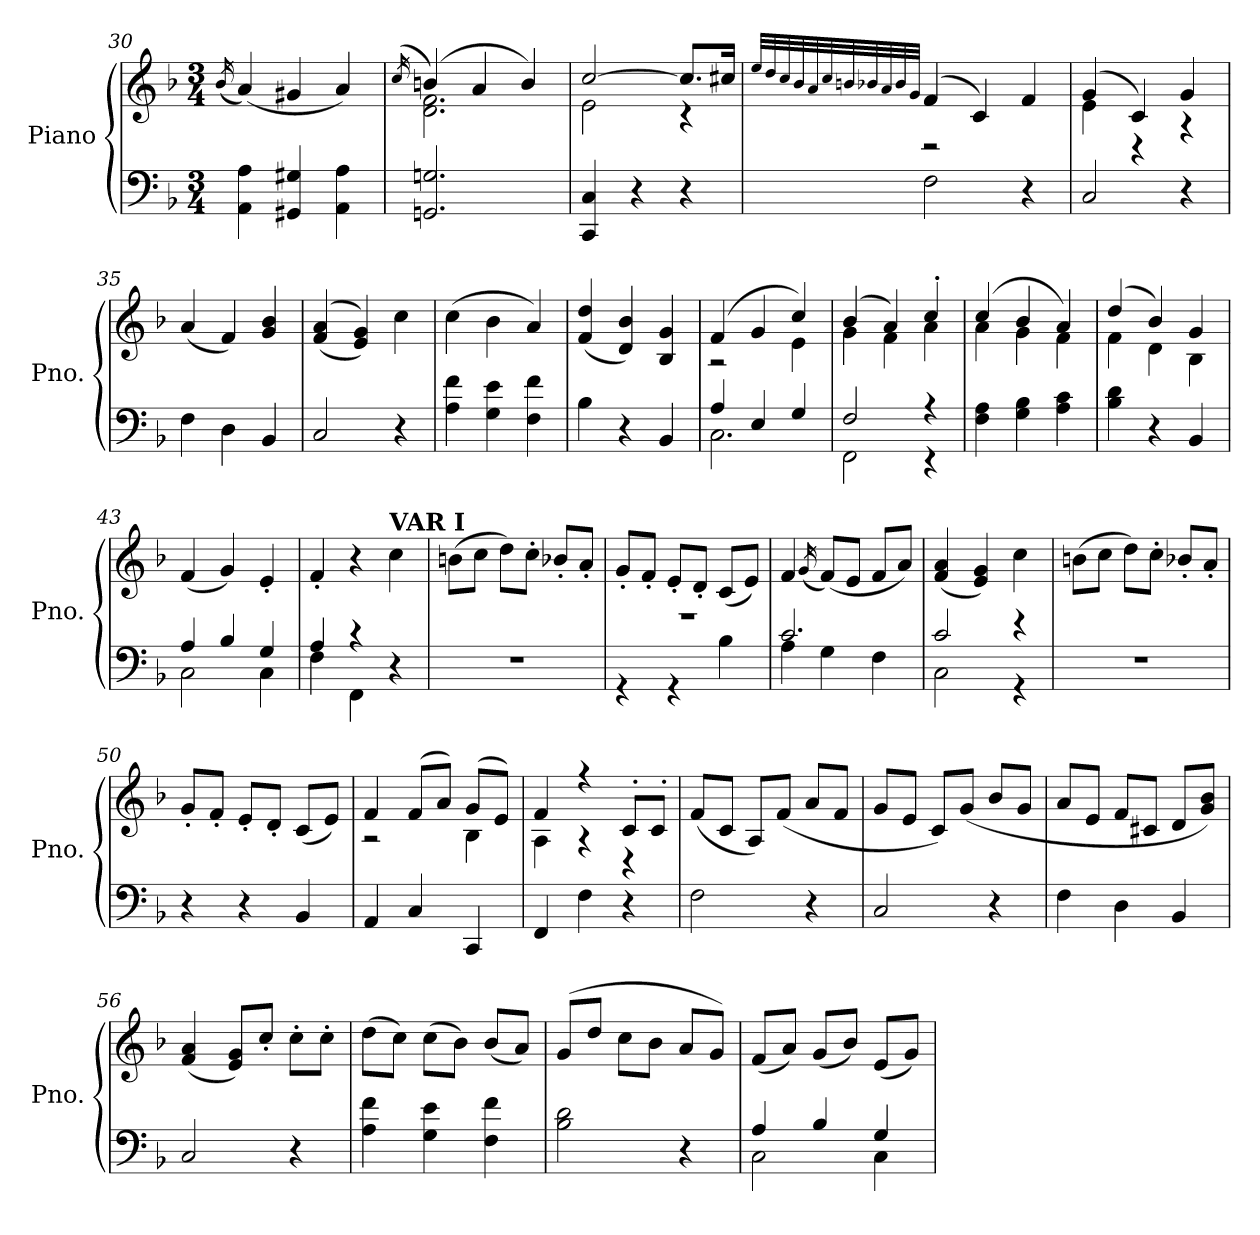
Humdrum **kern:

**kern	**kern
*part1	*part1
*staff2	*staff1
*I"Piano	*
*I'Pno.	*
*clefF4	*clefG2
*k[b-]	*k[b-]
*F:	*F:
*M3/4	*M3/4
=30	=30
.	(<16qb-/
4AA\ 4A\	(<4a/)
4GG#X/ 4G#X/	4g#X/
4AA\ 4A\	4a/)
!!LO:LB:g=z
=31	=31
.	(<16qcc/
*	*^
2.GGn/ 2.Gn/	(>4bn/)	2.d\ 2.f\
.	4a/	.
.	4b/)	.
=32	=32	=32
4CC/ 4C/	[2cc/	2e\
4r	.	.
4r	8.cc/L]	4r
.	16cc#X/Jk	.
=33	=33	=33
.	32qee/LLL	.
.	32qdd/	.
.	32qcc/	.
.	32qb-/	.
.	32qa/	.
.	32qcc/	.
.	32qbn/	.
.	32qb-X/	.
.	32qa/	.
.	32qb-/	.
.	32qg/JJJ	.
2F\	(>4f/	2r
.	4c/)	.
4r	4f/	4ryy
=34	=34	=34
2C/	(>4g/	4e\
.	4c/)	4r
4r	4g/	4r
*	*v	*v
=35	=35
4F\	(<4a/
4D\	4f/)
4BB-/	4g/ 4b-/
=36	=36
2C/	(<(<4f/ 4a/
.	4e/ 4g/))
4r	4cc\
=37	=37
4A\ 4f\	(>4cc\
4G\ 4e\	4b-\
4F\ 4f\	4a/)
=38	=38
4B-\	(<4f/ 4dd/
4r	4d/ 4b-/)
4BB-/	4B-/ 4g/
=39	=39
*^	*^
4A/	2.C\	(>4f/	2r
4E/	.	4g/	.
4G/	.	4cc/)	4e\
!!LO:LB:g=z	!!
=40	=40	=40	=40
2F/	2FF\	(>4b-/	4g\
.	.	4a/)	4f\
4r	4r	4cc'/	4a\
*v	*v	*	*
=41	=41	=41
4F\ 4A\	(>4cc/	4a\
4G\ 4B-\	4b-/	4g\
4A\ 4c\	4a/)	4f\
=42	=42	=42
4B-\ 4d\	(>4dd/	4f\
4r	4b-/)	4d\
4BB-/	4g/	4B-\
*	*v	*v
=43	=43
*^	*
4A/	2C\	(<4f/
4B-/	.	4g/)
4G/	4C\	4e'/
=44	=44	=44
4A/	4F\	4f'/
4r	4FF\	4r
!	!	!LO:TX:a:B:t=VAR I
4r	4ryy	4cc\
*v	*v	*
=45	=45
2.r	(>8bn\L
.	8cc\J
.	8dd\L)
.	8cc'\J
.	8b-X'/L
.	8a'/J
=46	=46
*^	*
2.r	4r	8g'/L
.	.	8f'/J
.	4r	8e'/L
.	.	8d'/J
.	4B-\	(<8c/L
.	.	8e/J)
=47	=47	=47
2.c/	4A\	4f/
.	.	(<16qg/
.	4G\	(<8f/L)
.	.	8e/J
.	4F\	8f/L
.	.	8a/J)
=48	=48	=48
2c/	2C\	(<4f/ 4a/
.	.	4e/ 4g/)
4r	4r	4cc\
*v	*v	*
!!LO:PB:g=z
=49	=49
2.r	(>8bn\L
.	8cc\J
.	8dd\L)
.	8cc'\J
.	8b-X'/L
.	8a'/J
=50	=50
4r	8g'/L
.	8f'/J
4r	8e'/L
.	8d'/J
4BB-/	(<8c/L
.	8e/J)
=51	=51
*	*^
4AA/	4f/	2r
4C/	(>8f/L	.
.	8a/J)	.
4CC/	(>8g/L	4B-\
.	8e/J)	.
=52	=52	=52
4FF/	4f/	4A\
4F\	4r	4r
4r	8c'/L	4r
.	8c'/J	.
*	*v	*v
=53	=53
2F\	(<8f/L
.	8c/J
.	8A/L)
.	(<8f/J
4r	8a/L
.	8f/J
=54	=54
2C/	8g/L
.	8e/J
.	8c/L)
.	(>8g/J
4r	8b-/L
.	8g/J
=55	=55
4F\	8a/L
.	8e/J
4D\	8f/L
.	8c#X/J
4BB-/	8d/L
.	8g/ 8b-/J)
!!LO:LB:g=z
=56	=56
2C/	(<4f/ 4a/
.	8e/ 8g/L)
.	8cc'/J
4r	8cc'\L
.	8cc'\J
=57	=57
4A\ 4f\	(>8dd\L
.	8cc\J)
4G\ 4e\	(>8cc\L
.	8b-\J)
4F\ 4f\	(<8b-/L
.	8a/J)
=58	=58
2B-\ 2d\	(>8g/L
.	8dd/J
.	8cc\L
.	8b-\J
4r	8a/L
.	8g/J)
=59	=59
*^	*
4A/	2C\	(<8f/L
.	.	8a/J)
4B-/	.	(<8g/L
.	.	8b-/J)
4G/	4C\	(<8e/L
.	.	8g/J)
*v	*v	*
=	=
*-	*-
